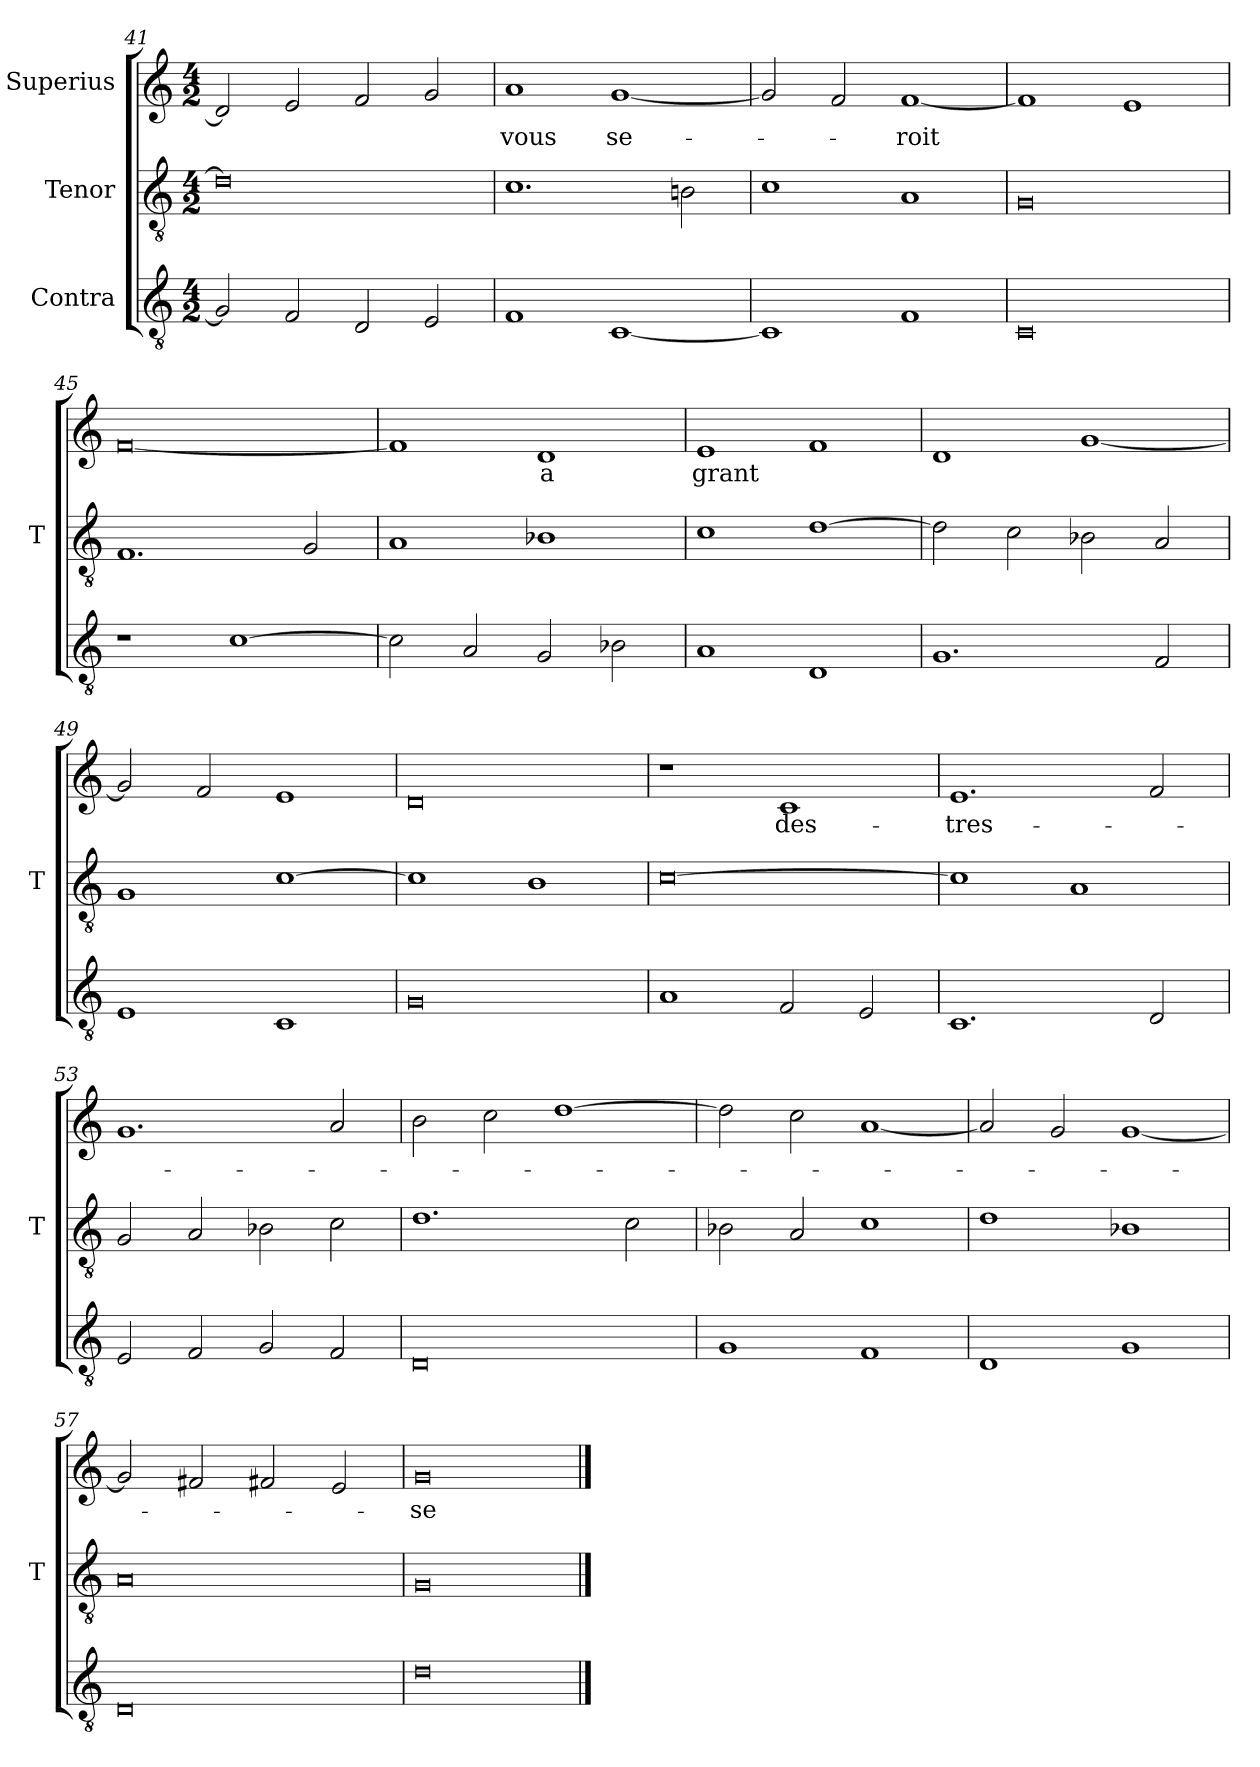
**kern	**kern	**kern	**text
*part3	*part2	*part1	*part1
*staff3	*staff2	*staff1	*staff1
*I"Contra	*I"Tenor	*I"Superius	*
*	*I'T	*	*
*clefGv2	*clefGv2	*clefG2	*
*M4/2	*M4/2	*M4/2	*
=41	=41	=41	=41
2G]	0d]	2d]	.
2F	.	2e	.
2D	.	2f	.
2E	.	2g	.
=42	=42	=42	=42
1F	1.c	1a	-vous
[1C	.	[1g	se-
.	2Bn	.	.
=43	=43	=43	=43
1C]	1c	2g]	.
.	.	2f	.
1F	1A	[1f	-roit
=44	=44	=44	=44
0C	0G	1f]	.
.	.	1e	.
=45	=45	=45	=45
1r	1.F	[0f	.
[1c	.	.	.
.	2G	.	.
=46	=46	=46	=46
2c]	1A	1f]	.
2A	.	.	.
2G	1B-X	1d	-a
2B-X	.	.	.
=47	=47	=47	=47
1A	1c	1e	-grant
1D	[1d	1f	.
=48	=48	=48	=48
1.G	2d]	1d	.
.	2c	.	.
.	2B-X	[1g	.
2F	2A	.	.
=49	=49	=49	=49
1E	1G	2g]	.
.	.	2f	.
1C	[1c	1e	.
=50	=50	=50	=50
0G	1c]	0d	.
.	1B	.	.
=51	=51	=51	=51
1A	[0c	1r	.
2F	.	1c	des-
2E	.	.	.
=52	=52	=52	=52
1.C	1c]	1.e	-tres-
.	1A	.	.
2D	.	2f	.
=53	=53	=53	=53
2E	2G	1.g	.
2F	2A	.	.
2G	2B-X	.	.
2F	2c	2a	.
=54	=54	=54	=54
0D	1.d	2b	.
.	.	2cc	.
.	.	[1dd	.
.	2c	.	.
=55	=55	=55	=55
1G	2B-X	2dd]	.
.	2A	2cc	.
1F	1c	[1a	.
=56	=56	=56	=56
1D	1d	2a]	.
.	.	2g	.
1G	1B-X	[1g	.
=57	=57	=57	=57
0D	0A	2g]	.
.	.	2f#X	.
.	.	2f#X	.
.	.	2e	.
=58	=58	=58	=58
0d	0G	0g	-se
==	==	==	==
*-	*-	*-	*-
